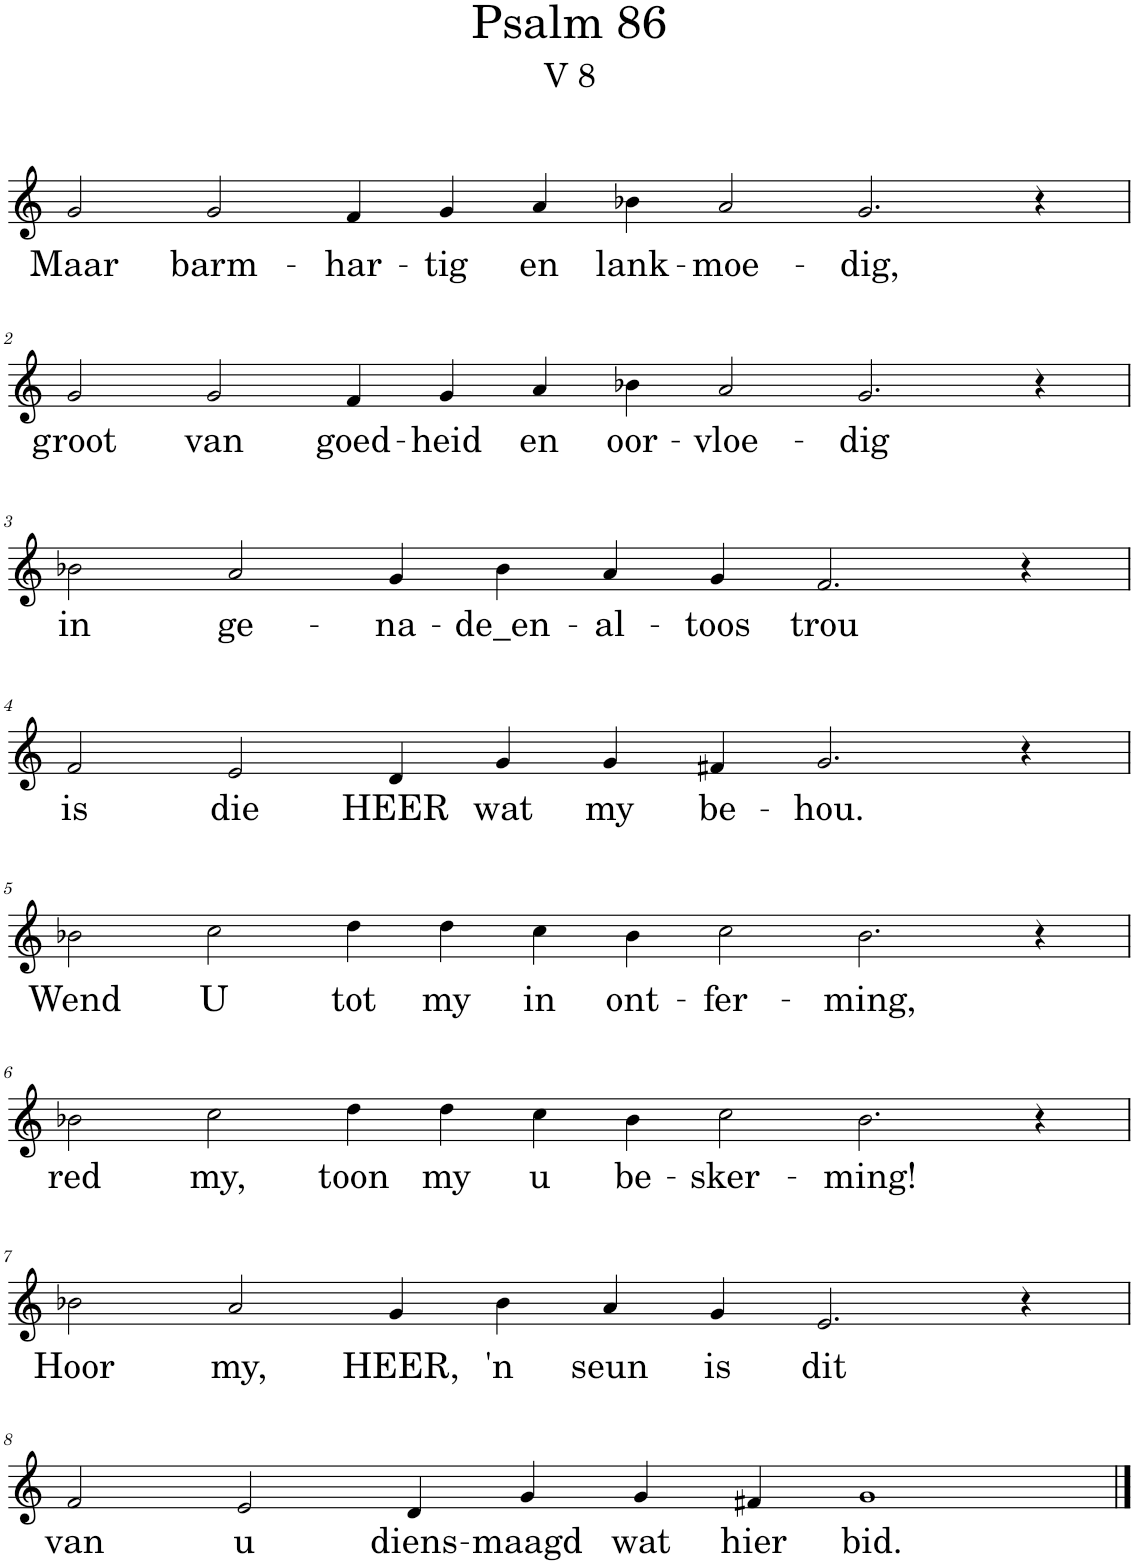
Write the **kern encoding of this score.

**kern	**text
*part1	*part1
*staff1	*staff1
*I"Pipe Organ	*
*I'Org.	*
*clefG2	*
*k[]	*
*M14/4	*
=1	=1
!	!LO:LY:b
2g/	Maar
!	!LO:LY:b
2g/	barm-
!	!LO:LY:b
4f/	-har-
!	!LO:LY:b
4g/	-tig
!	!LO:LY:b
4a/	en
!	!LO:LY:b
4b-X\	lank-
!	!LO:LY:b
2a/	-moe-
!	!LO:LY:b
2.g/	-dig,
4r	.
!!LO:LB:g=z
=2	=2
!	!LO:LY:b
2g/	groot
!	!LO:LY:b
2g/	van
!	!LO:LY:b
4f/	goed-
!	!LO:LY:b
4g/	-heid
!	!LO:LY:b
4a/	en
!	!LO:LY:b
4b-X\	oor-
!	!LO:LY:b
2a/	-vloe-
!	!LO:LY:b
2.g/	-dig
4r	.
!!LO:LB:g=z
=3	=3
*M12/4	*
!	!LO:LY:b
2b-X\	in
!	!LO:LY:b
2a/	ge-
!	!LO:LY:b
4g/	-na-
!	!LO:LY:b
4b-\	-de_en-
!	!LO:LY:b
4a/	-al-
!	!LO:LY:b
4g/	-toos
!	!LO:LY:b
2.f/	trou
4r	.
!!LO:LB:g=z
=4	=4
!	!LO:LY:b
2f/	is
!	!LO:LY:b
2e/	die
!	!LO:LY:b
4d/	HEER
!	!LO:LY:b
4g/	wat
!	!LO:LY:b
4g/	my
!	!LO:LY:b
4f#X/	be-
!	!LO:LY:b
2.g/	-hou.
4r	.
!!LO:LB:g=z
=5	=5
*M14/4	*
!	!LO:LY:b
2b-X\	Wend
!	!LO:LY:b
2cc\	U
!	!LO:LY:b
4dd\	tot
!	!LO:LY:b
4dd\	my
!	!LO:LY:b
4cc\	in
!	!LO:LY:b
4b-\	ont-
!	!LO:LY:b
2cc\	-fer-
!	!LO:LY:b
2.b-\	-ming,
4r	.
!!LO:LB:g=z
=6	=6
!	!LO:LY:b
2b-X\	red
!	!LO:LY:b
2cc\	my,
!	!LO:LY:b
4dd\	toon
!	!LO:LY:b
4dd\	my
!	!LO:LY:b
4cc\	u
!	!LO:LY:b
4b-\	be-
!	!LO:LY:b
2cc\	-sker-
!	!LO:LY:b
2.b-\	-ming!
4r	.
!!LO:LB:g=z
=7	=7
*M12/4	*
!	!LO:LY:b
2b-X\	Hoor
!	!LO:LY:b
2a/	my,
!	!LO:LY:b
4g/	HEER,
!	!LO:LY:b
4b-\	'n
!	!LO:LY:b
4a/	seun
!	!LO:LY:b
4g/	is
!	!LO:LY:b
2.e/	dit
4r	.
!!LO:LB:g=z
=8	=8
!	!LO:LY:b
2f/	van
!	!LO:LY:b
2e/	u
!	!LO:LY:b
4d/	diens-
!	!LO:LY:b
4g/	-maagd
!	!LO:LY:b
4g/	wat
!	!LO:LY:b
4f#X/	hier
!	!LO:LY:b
1g	bid.
==	==
*-	*-
